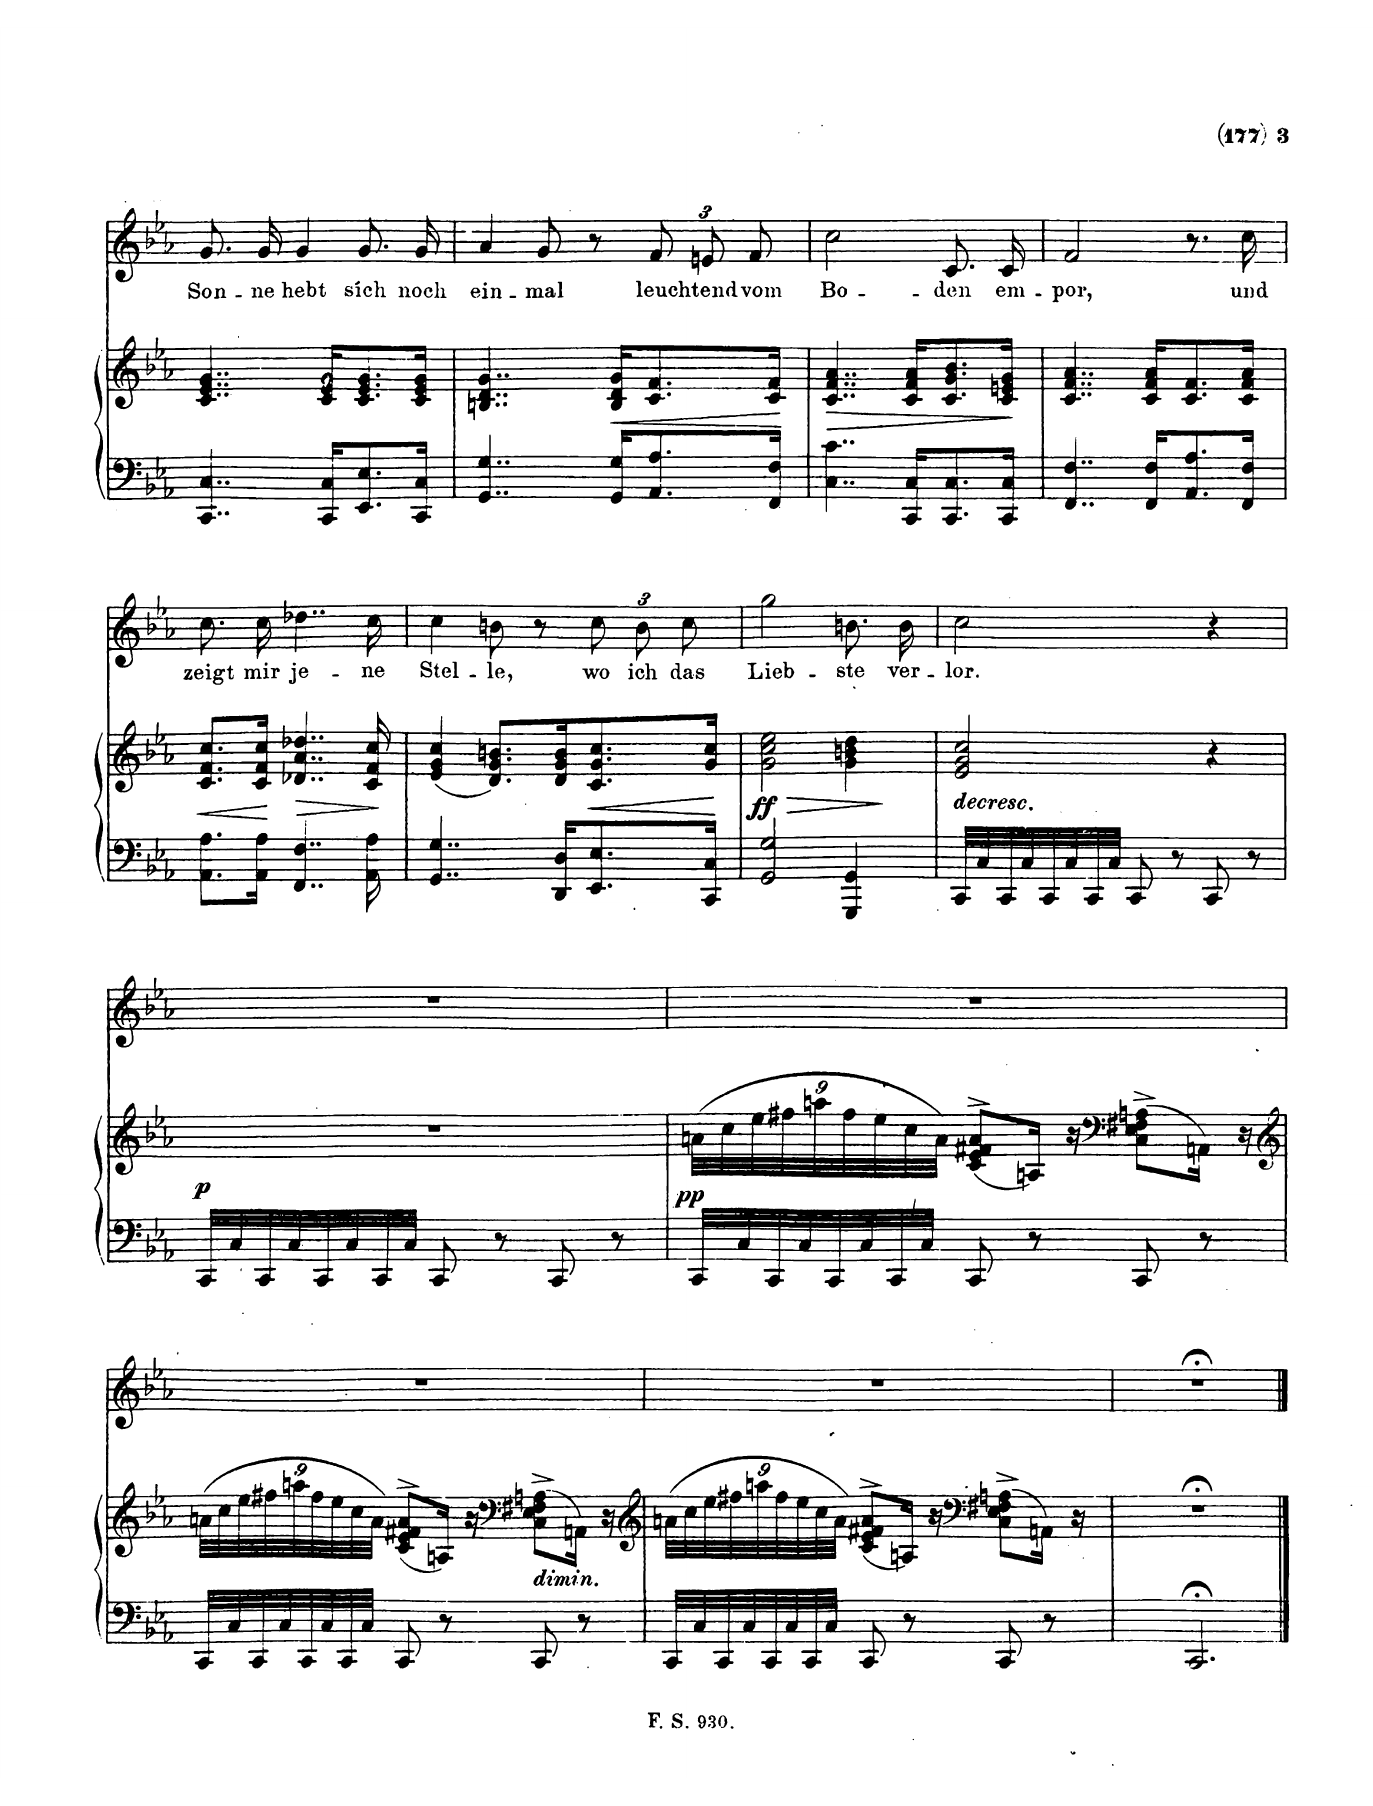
**kern	**kern	**dynam	**kern	**text
*part2	*part2	*part2	*part1	*part1
*staff3	*staff2	*staff2/3	*staff1	*staff1
*I"Piano	*	*	*I"Voice	*
*I'Pno	*	*	*	*
*clefF4	*clefG2	*	*clefG2	*
*k[b-e-a-]	*k[b-e-a-]	*	*k[b-e-a-]	*
*M3/4	*M3/4	*	*M3/4	*
=28	=28	=28	=28	=28
4..CC/ 4..C/	4..c/ 4..e-/ 4..g/	.	8.g/L	Son-
.	.	.	16g/Jk	-ne
.	.	.	4g/	hebt
16CC/ 16C/KL	16c/ 16e-/ 16g/KL	.	.	.
8.EE-/ 8.E-/	8.c/ 8.e-/ 8.g/	.	8.g/L	sich
16CC/ 16C/Jk	16c/ 16e-/ 16g/Jk	.	16g/Jk	noch
=29	=29	=29	=29	=29
4..GG/ 4..G/	4..Bn/ 4..d/ 4..g/	.	4a-/	ein-
.	.	.	8g/	-mal
.	.	.	8r	.
!	!	!LO:HP:b	!	!
16GG/ 16G/KL	16B/ 16d/ 16g/KL	<	.	.
*	*	*	*Xbrackettup	*
8.AA-/ 8.A-/	8.c/ 8.f/	.	12f/L	leuch-
.	.	.	12en/	-tend
.	.	.	12f/J	vom
16FF/ 16F/Jk	16c/ 16f/Jk	.	.	.
.	.	[	.	.
=30	=30	=30	=30	=30
!	!	!LO:HP:b	!	!
4..C\ 4..c\	4..c/ 4..f/ 4..a-/	>	2cc\	Bo-
16CC/ 16C/KL	16c/ 16f/ 16a-/KL	.	.	.
8.CC/ 8.C/	8.c/ 8.g/ 8.b-/	.	8.c/L	-den
16CC/ 16C/Jk	16c/ 16en/ 16g/Jk	.	16c/Jk	em-
.	.	]	.	.
=31	=31	=31	=31	=31
4..FF/ 4..F/	4..c/ 4..f/ 4..a-/	.	2f/	-por,
16FF/ 16F/KL	16c/ 16f/ 16a-/KL	.	.	.
8.AA-/ 8.A-/	8.c/ 8.f/	.	8.r	.
16FF/ 16F/Jk	16c/ 16f/ 16a-/Jk	.	16cc\	und
=32	=32	=32	=32	=32
!	!	!LO:HP:b	!	!
8.AA-\ 8.A-\L	8.c/ 8.f/ 8.cc/L	<	8.cc\L	zeigt
16AA-\ 16A-\Jk	16c/ 16f/ 16cc/Jk	.	16cc\Jk	wo
!	!	!LO:HP:n=1:b	!	!
4..FF/ 4..F/	4..d-X/ 4..a-/ 4..dd-X/	[ >	4..dd-X\	je-
16AA-\ 16A-\	16c/ 16f/ 16cc/	.	16cc\	-ne
.	.	]	.	.
=33	=33	=33	=33	=33
4..GG/ 4..G/	(4e-/ 4g/ 4cc/	.	4cc\	Stel-
.	8.d/ 8.g/ 8.bn/L)	.	8bn\	-le,
.	.	.	8r	.
16DD/ 16D/KL	16d/ 16g/ 16b/K	.	.	.
!	!	!LO:HP:b	!	!
8.EE-/ 8.E-/	8.c/ 8.g/ 8.cc/	<	12cc\L	wo
.	.	.	12b\	ich
.	.	.	12cc\J	das
16CC/ 16C/Jk	16g/ 16cc/Jk	.	.	.
.	.	[	.	.
=34	=34	=34	=34	=34
!	!	!LO:HP:b	!	!
!	!	!LO:DY:n=1:a=2	!	!
2GG/ 2G/	2g\ 2cc\ 2ee-\	> ff	2gg\	Lieb-
4GGG/ 4GG/	4g\ 4bn\ 4dd\	.	8.bn\L	-ste
.	.	.	16b\Jk	ver-
.	.	]	.	.
=35	=35	=35	=35	=35
!LO:TX:a:i:t=dim.	!	!	!	!
32CC/LLL	2e-/ 2g/ 2cc/	.	2cc\	-lor.
32C/	.	.	.	.
32CC/	.	.	.	.
32C/	.	.	.	.
32CC/	.	.	.	.
32C/	.	.	.	.
32CC/	.	.	.	.
32C/JJJ	.	.	.	.
8CC/	.	.	.	.
8r	.	.	.	.
8CC/	4r	.	4r	.
8r	.	.	.	.
=36	=36	=36	=36	=36
!	!	!LO:DY:a=2	!	!
32CC/LLL	2.r	p	2.r	.
32C/	.	.	.	.
32CC/	.	.	.	.
32C/	.	.	.	.
32CC/	.	.	.	.
32C/	.	.	.	.
32CC/	.	.	.	.
32C/JJJ	.	.	.	.
8CC/	.	.	.	.
8r	.	.	.	.
8CC/	.	.	.	.
8r	.	.	.	.
=37	=37	=37	=37	=37
*	*Xbrackettup	*	*	*
!	!	!LO:DY:a=2	!	!
32CC/LLL	(36an\LLL	pp	2.r	.
.	36cc\	.	.	.
32C/	.	.	.	.
.	36ee-\	.	.	.
32CC/	.	.	.	.
.	36ff#X\	.	.	.
32C/	.	.	.	.
.	36aan\	.	.	.
32CC/	.	.	.	.
.	36ff#\	.	.	.
32C/	.	.	.	.
.	36ee-\	.	.	.
32CC/	.	.	.	.
.	36cc\	.	.	.
32C/JJJ	.	.	.	.
.	36a\JJJ)	.	.	.
8CC/	((8c/^> 8e-/^> 8f#X/^> 8a/^>L	.	.	.
8r	16An/Jk))	.	.	.
.	16r	.	.	.
*	*clefF4	*	*	*
8CC/	((8C\^ 8E-\^ 8F#X\^ 8An\^L	.	.	.
8r	16AAn\Jk))	.	.	.
.	16r	.	.	.
=38	=38	=38	=38	=38
*	*clefG2	*	*	*
32CC/LLL	(36an\LLL	.	2.r	.
.	36cc\	.	.	.
32C/	.	.	.	.
.	36ee-\	.	.	.
32CC/	.	.	.	.
.	36ff#X\	.	.	.
32C/	.	.	.	.
.	36aan\	.	.	.
32CC/	.	.	.	.
.	36ff#\	.	.	.
32C/	.	.	.	.
.	36ee-\	.	.	.
32CC/	.	.	.	.
.	36cc\	.	.	.
32C/JJJ	.	.	.	.
.	36a\JJJ)	.	.	.
8CC/	((8c/^> 8e-/^> 8f#X/^> 8a/^>L	.	.	.
8r	16An/Jk))	.	.	.
.	16r	.	.	.
*	*clefF4	*	*	*
!LO:TX:a:i:t=dim.	!	!	!	!
8CC/	((8C/ 8E-/ 8F#X/ 8An/L	.	.	.
8r	16AAn/Jk))	.	.	.
.	16r	.	.	.
=39	=39	=39	=39	=39
*	*clefG2	*	*	*
32CC/LLL	(36an\LLL	.	2.r	.
.	36cc\	.	.	.
32C/	.	.	.	.
.	36ee-\	.	.	.
32CC/	.	.	.	.
.	36ff#X\	.	.	.
32C/	.	.	.	.
.	36aan\	.	.	.
32CC/	.	.	.	.
.	36ff#\	.	.	.
32C/	.	.	.	.
.	36ee-\	.	.	.
32CC/	.	.	.	.
.	36cc\	.	.	.
32C/JJJ	.	.	.	.
.	36a\JJJ)	.	.	.
8CC/	((8c/^> 8e-/^> 8f#X/^> 8a/^>L	.	.	.
8r	16An/Jk))	.	.	.
.	16r	.	.	.
*	*clefF4	*	*	*
8CC/	((8C\^ 8E-\^ 8F#X\^ 8An\^L	.	.	.
8r	16AAn\Jk))	.	.	.
.	16r	.	.	.
=40	=40	=40	=40	=40
*	*clefG2	*	*	*
2.CC;</	2.r;<	.	2.r;<	.
==	==	==	==	==
*-	*-	*-	*-	*-
